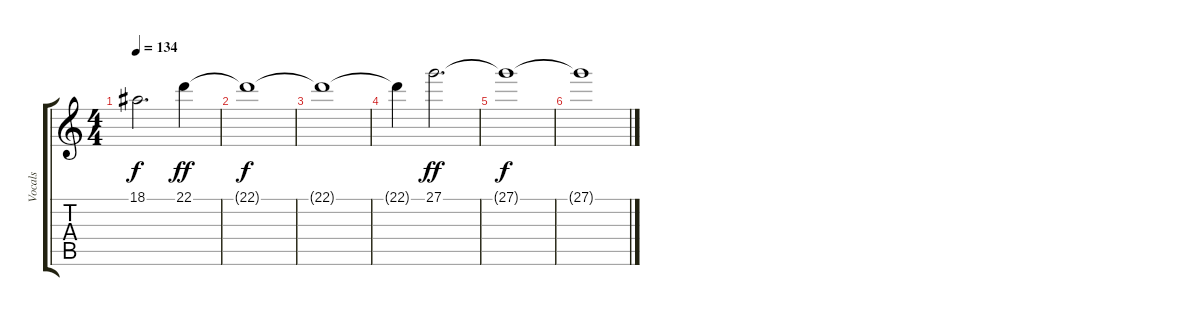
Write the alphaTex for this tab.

\track ("Vocals" "Vocals") {instrument accordion}
\staff {score tabs}
\tuning (E4 B3 G3 D3 A2 E2) {hide}
\ts (4 4)
\tempo 134
\clef g2
\ks c
18.1{t}.2{d dy f} 22.1.4{dy ff} |
22.1{t}.1{dy f} |
22.1{t}.1 |
22.1{t}.4 27.1.2{d dy ff} |
27.1{t}.1{dy f} |
27.1{t}.1
